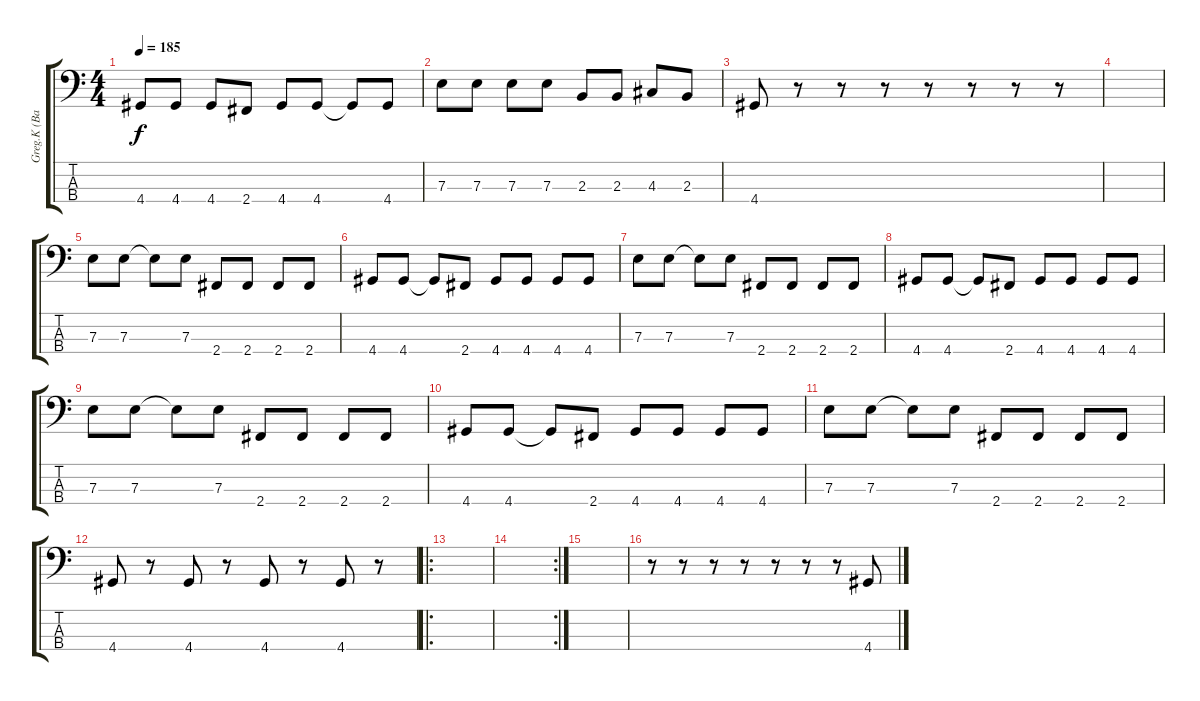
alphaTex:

\track ("Greg.K (Bass)" "Greg.K (Ba") {instrument electricbasspick}
\staff {score tabs}
\tuning (G2 D2 A1 E1) {hide}
\ts (4 4)
\tempo 185
\clef f4
\ks c
4.4.8{dy f} 4.4.8 4.4.8 2.4.8 4.4.8 4.4.8 4.4{t}.8 4.4.8 |
7.3.8 7.3.8 7.3.8 7.3.8 2.3.8 2.3.8 4.3.8 2.3.8 |
4.4.8 r.8 r.8 r.8 r.8 r.8 r.8 r.8 |
|
7.3.8 7.3.8 7.3{t}.8 7.3.8 2.4.8 2.4.8 2.4.8 2.4.8 |
4.4.8 4.4.8 4.4{t}.8 2.4.8 4.4.8 4.4.8 4.4.8 4.4.8 |
7.3.8 7.3.8 7.3{t}.8 7.3.8 2.4.8 2.4.8 2.4.8 2.4.8 |
4.4.8 4.4.8 4.4{t}.8 2.4.8 4.4.8 4.4.8 4.4.8 4.4.8 |
7.3.8 7.3.8 7.3{t}.8 7.3.8 2.4.8 2.4.8 2.4.8 2.4.8 |
4.4.8 4.4.8 4.4{t}.8 2.4.8 4.4.8 4.4.8 4.4.8 4.4.8 |
7.3.8 7.3.8 7.3{t}.8 7.3.8 2.4.8 2.4.8 2.4.8 2.4.8 |
4.4.8 r.8 4.4.8 r.8 4.4.8 r.8 4.4.8 r.8 |
\ro
|
\rc 2
|
|
r.8 r.8 r.8 r.8 r.8 r.8 r.8 4.4.8
